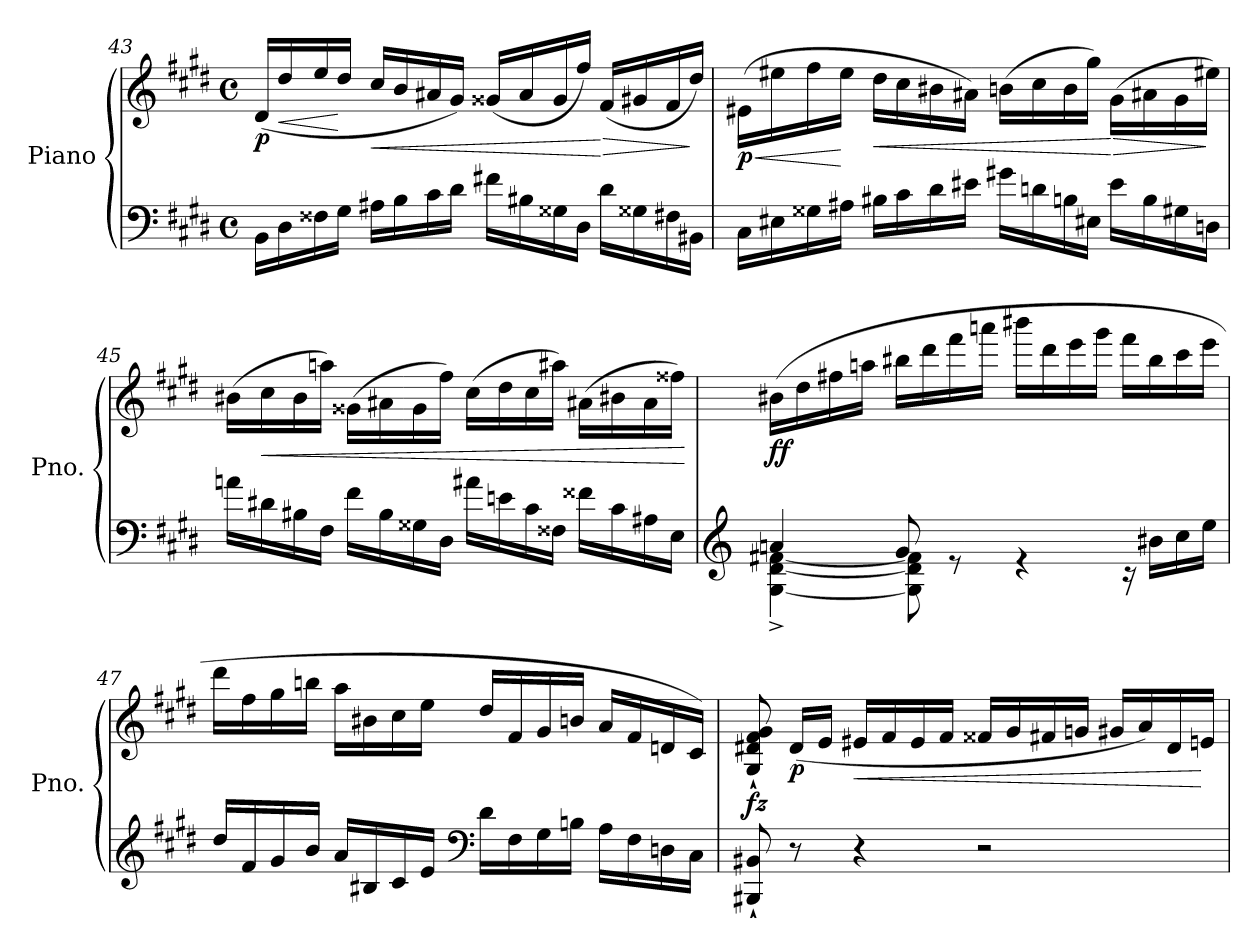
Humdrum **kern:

**kern	**kern	**dynam
*part1	*part1	*part1
*staff2	*staff1	*staff1/2
*I"Piano	*	*
*I'Pno.	*	*
!!LO:LB:g=z
*clefF4	*clefG2	*
*k[f#c#g#d#]	*k[f#c#g#d#]	*
*M4/4	*M4/4	*
*met(c)	*met(c)	*
=43	=43	=43
!	!	!LO:DY:b
16BB\LL	(>16d#/LL	p
!	!	!LO:HP:b
16D#\	16dd#/	<
16F##X\	16ee/	.
16G#\JJ	16dd#/JJ	[
!	!	!LO:HP:b
16A#X\LL	16cc#/LL	<
16B\	16b/	.
16c#\	16a#X/	.
16d#\JJ	16g#/JJ)	.
16f#X\LL	(>16g##X/LL	.
16B#X\	16a#/	.
16G##X\	16g##/	.
16D#\JJ	16ff#/JJ)	.
!	!	!LO:HP:n=1:b
16d#\LL	(>16f#/LL	[ >
16G##X\	16g#X/	.
16F#X\	16f#/	.
16BB#X\JJ	16dd#/JJ)	]
=44	=44	=44
!	!	!LO:HP:b
!	!	!LO:DY:n=1:b
16C#\LL	(>16e#X\LL	< p
16E#X\	16ee#X\	.
16G##X\	16ff#\	.
16A#X\JJ	16ee#\JJ	[
!	!	!LO:HP:b
16B#X\LL	16dd#\LL	<
16c#\	16cc#\	.
16d#\	16b#X\	.
16e#X\JJ	16a#X\JJ)	.
16g#X\LL	(>16bn\LL	.
16dn\	16cc#\	.
16Bn\	16b\	.
16E#X\JJ	16gg#\JJ)	.
!	!	!LO:HP:n=1:b
16e#\LL	(>16g#\LL	[ >
16B\	16a#X\	.
16G#X\	16g#\	.
16Dn\JJ	16ee#X\JJ)	]
!!LO:LB:g=z
=45	=45	=45
16an\LL	(16b#X\LL	.
!	!	!LO:HP:b
16d#X\	16cc#\	<
16B#X\	16b#\	.
16F#\JJ	16aan\JJ)	.
16f#\LL	(16g##X\LL	.
16B#\	16a#X\	.
16G##X\	16g##\	.
16D#\JJ	16ff#\JJ)	.
16a#X\LL	(16cc#\LL	.
16en\	16dd#\	.
16c#\	16cc#\	.
16F##X\JJ	16aa#X\JJ)	.
16f##X\LL	(16a#X\LL	.
16c#\	16b#X\	.
16A#X\	16a#\	.
16E\JJ	16ff##X\JJ)	.
.	.	[
!!LO:LB:g=z
=46	=46	=46
*clefG2	*	*
*^	*	*
!	!	!	!LO:DY:b
4an/	[4G#\^ [4d#\^ [4f#X\^	(16b#X\LL	ff
.	.	16dd#\	.
.	.	16ff#X\	.
.	.	16aan\JJ	.
8g#/	8G#\] 8d#\] 8f#\]	16bb#X\LL	.
.	.	16ddd#\	.
8re	2ryy	16fff#\	.
.	.	16aaan\JJ	.
4re	.	16bbb#X\LL	.
.	.	16ddd#\	.
.	.	16eee\	.
.	.	16ggg#\JJ	.
16rc	.	16fff#\LL	.
16b#X\LL	.	16bb#\	.
16cc#\	8ryy	16ccc#\	.
16ee\JJ	.	16eee\JJ	.
*v	*v	*	*
=47	=47	=47
16dd#/LL	16ddd#\LL	.
!	!	!LO:DY:b
16f#/	16ff#\	other-dynamics
16g#/	16gg#\	.
16b/JJ	16bbn\JJ	.
16a/LL	16aa\LL	.
16B#X/	16b#X\	.
16c#/	16cc#\	.
16e/JJ	16ee\JJ	.
*clefF4	*	*
16d#\LL	16dd#/LL	.
16F#\	16f#/	.
16G#\	16g#/	.
16Bn\JJ	16bn/JJ	.
16A\LL	16a/LL	.
16F#\	16f#/	.
16Dn\	16dn/	.
16C#\JJ	16c#/JJ)	.
!!LO:LB:g=z
=48	=48	=48
!	!	!LO:DY:b
8BBB#X/` 8BB#X/`	8G#/` 8d#X/` 8f#/` 8g#/`	fz
!	!	!LO:DY:b
8r	(16d#/LL	p
.	16e/JJ	.
!	!	!LO:HP:b
4r	16e#X/LL	<
.	16f#/	.
.	16e#/	.
.	16f#/JJ	.
2r	16f##X/LL	.
.	16g#/	.
.	16f#X/	.
.	16gn/JJ	.
.	16g#X/LL	.
.	16a/)	.
.	16d#/	.
.	16en/JJ	[
=	=	=
*-	*-	*-
